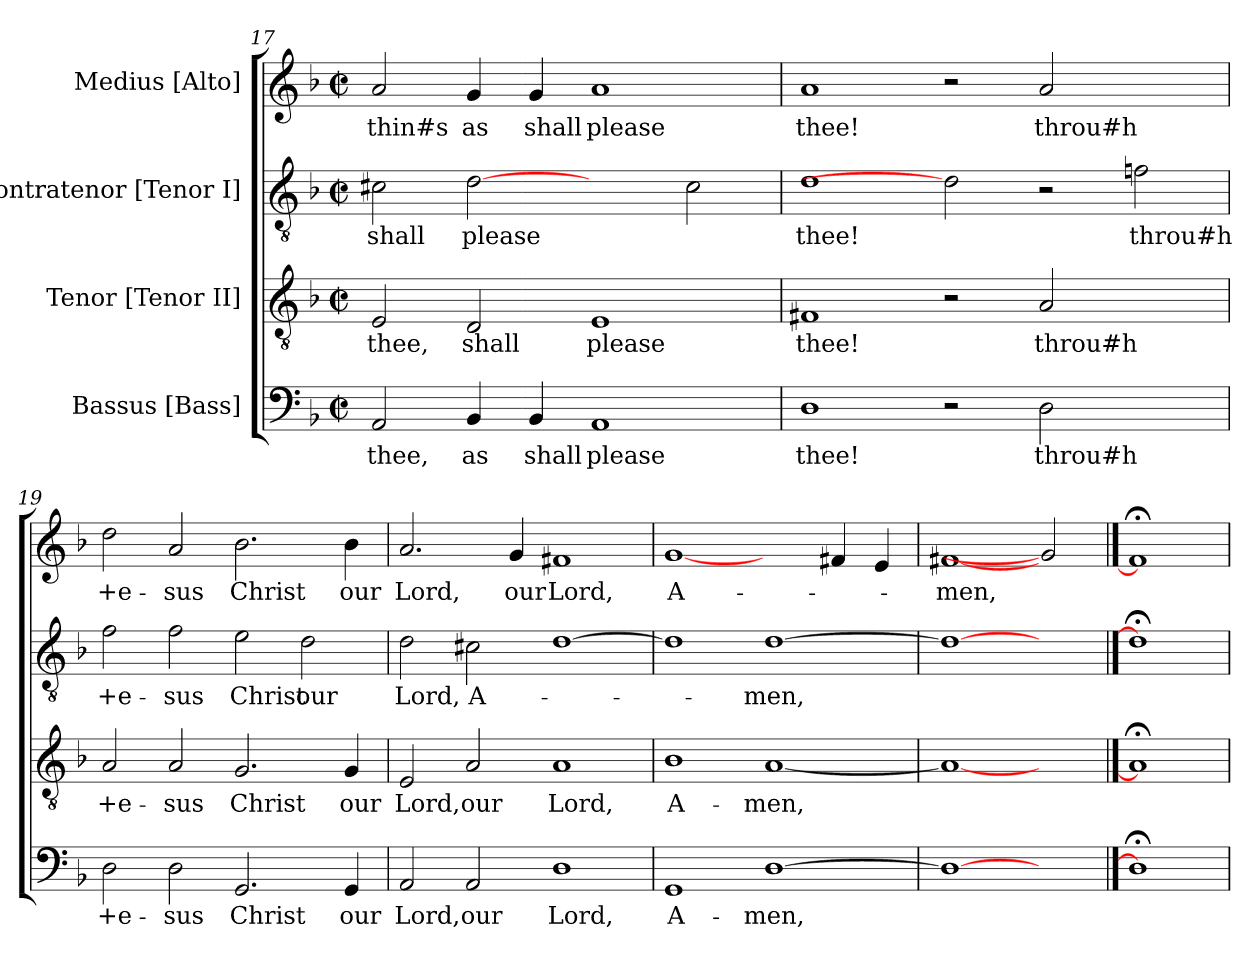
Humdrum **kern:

**kern	**text	**kern	**text	**kern	**text	**kern	**text
*part4	*part4	*part3	*part3	*part2	*part2	*part1	*part1
*staff4	*staff4	*staff3	*staff3	*staff2	*staff2	*staff1	*staff1
*I"Bassus [Bass]	*	*I"Tenor [Tenor II]	*	*I"Contratenor [Tenor I]	*	*I"Medius [Alto]	*
!!LO:PB:g=z
*clefF4	*	*clefGv2	*	*clefGv2	*	*clefG2	*
*k[b-]	*	*k[b-]	*	*k[b-]	*	*k[b-]	*
*F:	*	*F:	*	*F:	*	*F:	*
*M2/2	*	*M2/2	*	*M2/2	*	*M2/2	*
*met(c|)	*	*met(c|)	*	*met(c|)	*	*met(c|)	*
=17	=17	=17	=17	=17	=17	=17	=17
!	!LO:LY:b	!	!LO:LY:b	!	!LO:LY:b	!	!LO:LY:b
2AA/	thee,	2E/	thee,	2c#X\	shall	2a/	thin#s
!	!LO:LY:b	!	!LO:LY:b	!	!LO:LY:b	!	!LO:LY:b
4BB-/	as	2D/	shall	[2d	please	4g/	as
!	!LO:LY:b	!	!	!	!	!	!LO:LY:b
4BB-/	shall	.	.	.	.	4g/	shall
!	!LO:LY:b	!	!LO:LY:b	!	!	!	!LO:LY:b
1AA	please	1E	please	2ryy	.	1a	please
.	.	.	.	2c#\	.	.	.
=18	=18	=18	=18	=18	=18	=18	=18
!	!LO:LY:b	!	!LO:LY:b	!	!LO:LY:b	!	!LO:LY:b
1D	thee!	1F#X	thee!	1d	thee!	1a	thee!
2r	.	2r	.	2d]	.	2r	.
!	!LO:LY:b	!	!LO:LY:b	!	!	!	!LO:LY:b
2D\	throu#h	2A/	throu#h	2r	.	2a/	throu#h
!	!	!	!	!	!LO:LY:b	!	!
2ryy	.	2ryy	.	2fn\	throu#h	2ryy	.
=19	=19	=19	=19	=19	=19	=19	=19
!	!LO:LY:b	!	!LO:LY:b	!	!LO:LY:b	!	!LO:LY:b
2D\	+e-	2A/	+e-	2f\	+e-	2dd\	+e-
!	!LO:LY:b	!	!LO:LY:b	!	!LO:LY:b	!	!LO:LY:b
2D\	-sus	2A/	-sus	2f\	-sus	2a/	-sus
!	!LO:LY:b	!	!LO:LY:b	!	!LO:LY:b	!	!LO:LY:b
2.GG/	Christ	2.G/	Christ	2e\	Christ	2.b-\	Christ
!	!	!	!	!	!LO:LY:b	!	!
.	.	.	.	2d\	our	.	.
!	!LO:LY:b	!	!LO:LY:b	!	!	!	!LO:LY:b
4GG/	our	4G/	our	.	.	4b-\	our
!!LO:LB:g=z
=20	=20	=20	=20	=20	=20	=20	=20
!	!LO:LY:b	!	!LO:LY:b	!	!LO:LY:b	!	!LO:LY:b
2AA/	Lord,	2E/	Lord,	2d\	Lord,	2.a/	Lord,
!	!LO:LY:b	!	!LO:LY:b	!	!LO:LY:b	!	!
2AA/	our	2A/	our	2c#X\	A-	.	.
!	!	!	!	!	!	!	!LO:LY:b
.	.	.	.	.	.	4g/	our
!	!LO:LY:b	!	!LO:LY:b	!	!	!	!LO:LY:b
1D	Lord,	1A	Lord,	[>1d	.	1f#X	Lord,
=21	=21	=21	=21	=21	=21	=21	=21
!	!LO:LY:b	!	!LO:LY:b	!	!	!	!LO:LY:b
1GG	A-	1B-	A-	1d]	.	[1g	A-
!	!LO:LY:b	!	!LO:LY:b	!	!LO:LY:b	!	!
[>1D	-men,	[<1A	-men,	[>1d	-men,	2ryy	.
.	.	.	.	.	.	4f#X/	.
.	.	.	.	.	.	4e/	.
=22	=22	=22	=22	=22	=22	=22	=22
!	!	!	!	!	!	!	!LO:LY:b
1D_	.	1A_	.	1d_	.	[1f#X	-men,
2ryy	.	2ryy	.	2ryy	.	2g]	.
==23	==23	==23	==23	==23	==23	==23	==23
1D;]	.	1A;]	.	1d;]	.	1f#;]	.
=	=	=	=	=	=	=	=
*-	*-	*-	*-	*-	*-	*-	*-
